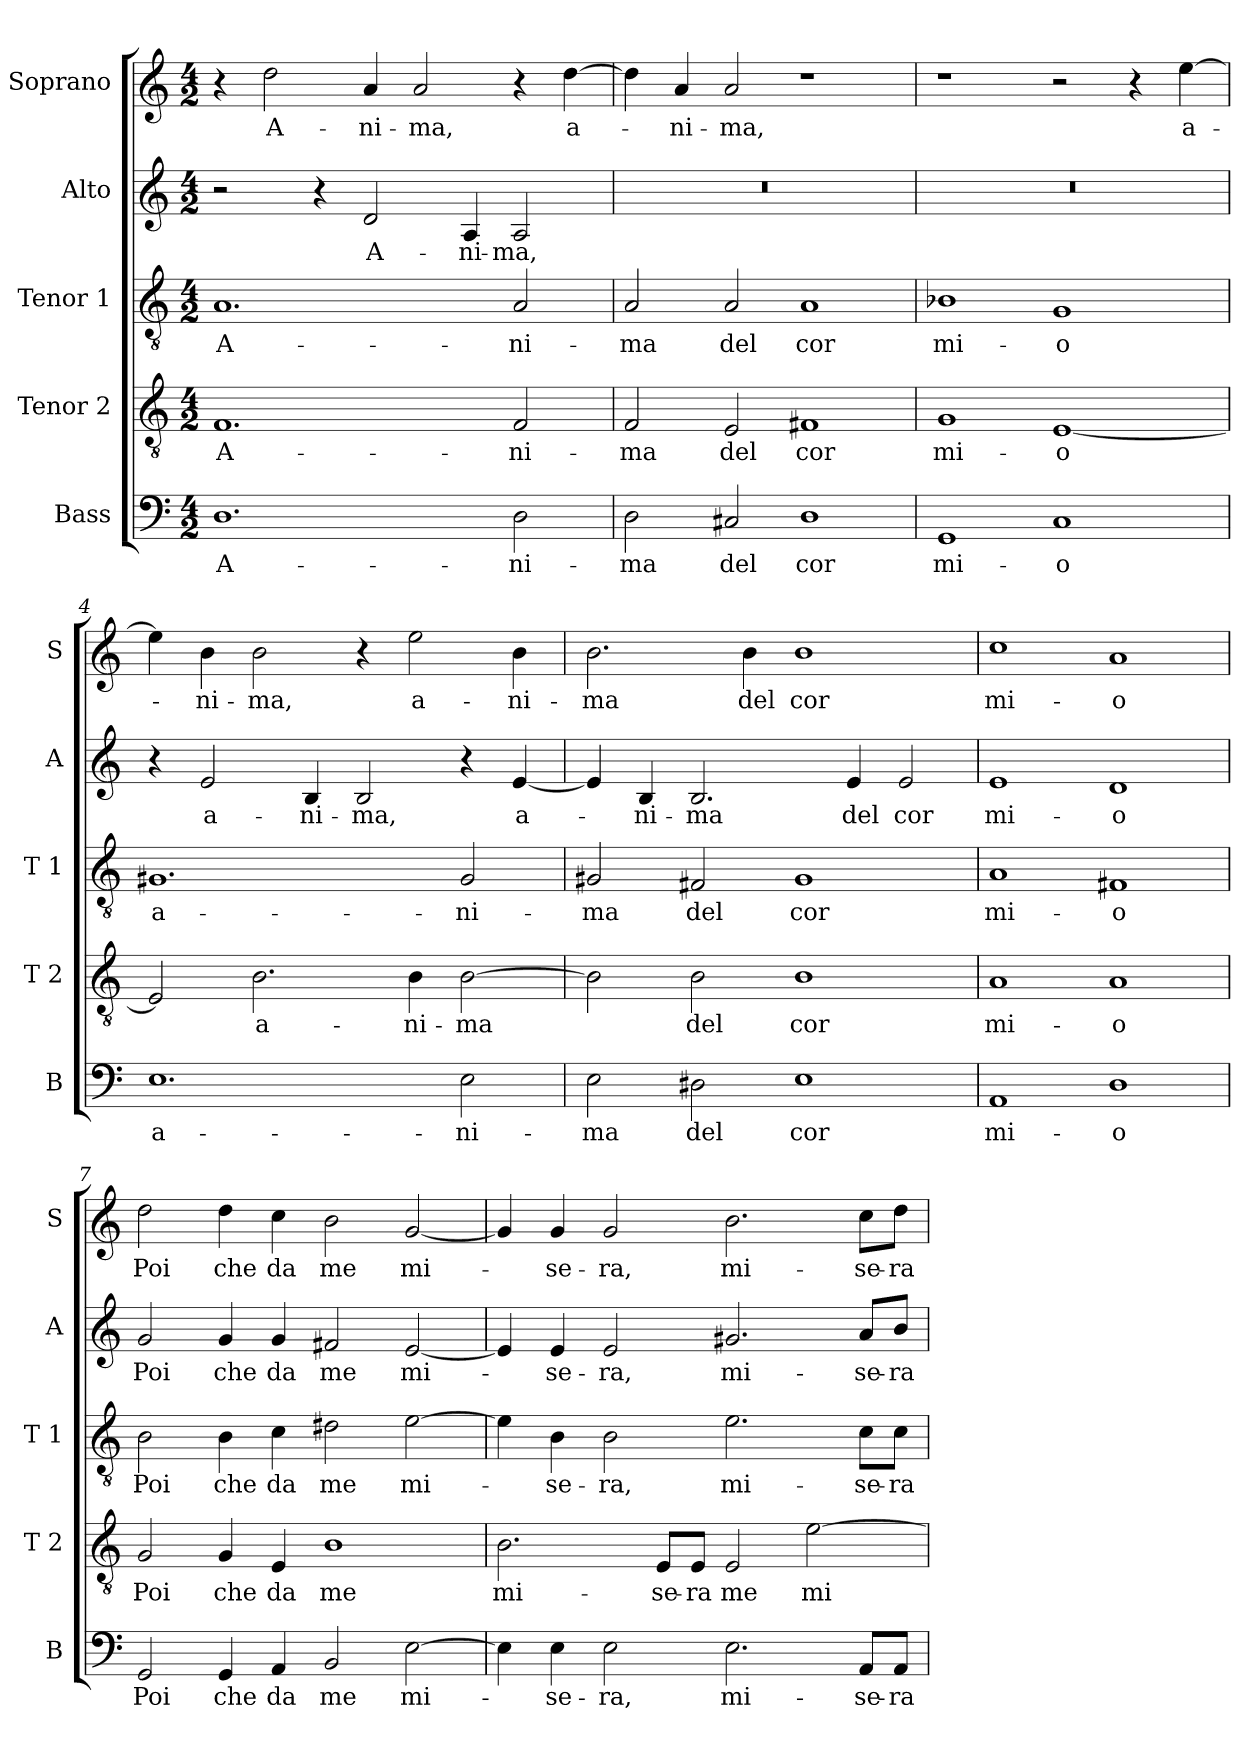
**kern	**text	**kern	**text	**kern	**text	**kern	**text	**kern	**text
*part5	*part5	*part4	*part4	*part3	*part3	*part2	*part2	*part1	*part1
*staff5	*staff5	*staff4	*staff4	*staff3	*staff3	*staff2	*staff2	*staff1	*staff1
*I"Bass	*	*I"Tenor 2	*	*I"Tenor 1	*	*I"Alto	*	*I"Soprano	*
*I'B	*	*I'T 2	*	*I'T 1	*	*I'A	*	*I'S	*
*clefF4	*	*clefGv2	*	*clefGv2	*	*clefG2	*	*clefG2	*
*k[]	*	*k[]	*	*k[]	*	*k[]	*	*k[]	*
*M4/2	*	*M4/2	*	*M4/2	*	*M4/2	*	*M4/2	*
*MM120	*	*MM120	*	*MM120	*	*MM120	*	*MM120	*
=1	=1	=1	=1	=1	=1	=1	=1	=1	=1
!	!LO:LY:b	!	!LO:LY:b	!	!LO:LY:b	!	!	!	!
1.D	A-	1.F	A-	1.A	A-	2r	.	4r	.
!	!	!	!	!	!	!	!	!	!LO:LY:b
.	.	.	.	.	.	.	.	2dd\	A-
.	.	.	.	.	.	4r	.	.	.
!	!	!	!	!	!	!	!LO:LY:b	!	!LO:LY:b
.	.	.	.	.	.	2d/	A-	4a/	-ni-
!	!	!	!	!	!	!	!	!	!LO:LY:b
.	.	.	.	.	.	.	.	2a/	-ma,
!	!	!	!	!	!	!	!LO:LY:b	!	!
.	.	.	.	.	.	4A/	-ni-	.	.
!	!LO:LY:b	!	!LO:LY:b	!	!LO:LY:b	!	!LO:LY:b	!	!
2D\	-ni-	2F/	-ni-	2A/	-ni-	2A/	-ma,	4r	.
!	!	!	!	!	!	!	!	!	!LO:LY:b
.	.	.	.	.	.	.	.	[4dd\	a-
=2	=2	=2	=2	=2	=2	=2	=2	=2	=2
!	!LO:LY:b	!	!LO:LY:b	!	!LO:LY:b	!	!	!	!
2D\	-ma	2F/	-ma	2A/	-ma	0r	.	4dd\]	.
!	!	!	!	!	!	!	!	!	!LO:LY:b
.	.	.	.	.	.	.	.	4a/	-ni-
!	!LO:LY:b	!	!LO:LY:b	!	!LO:LY:b	!	!	!	!LO:LY:b
2C#X/	del	2E/	del	2A/	del	.	.	2a/	-ma,
!	!LO:LY:b	!	!LO:LY:b	!	!LO:LY:b	!	!	!	!
1D	cor	1F#X	cor	1A	cor	.	.	1r	.
=3	=3	=3	=3	=3	=3	=3	=3	=3	=3
!	!LO:LY:b	!	!LO:LY:b	!	!LO:LY:b	!	!	!	!
1GG	mi-	1G	mi-	1B-X	mi-	0r	.	1r	.
!	!LO:LY:b	!	!LO:LY:b	!	!LO:LY:b	!	!	!	!
1C	-o	[1E	-o	1G	-o	.	.	2r	.
.	.	.	.	.	.	.	.	4r	.
!	!	!	!	!	!	!	!	!	!LO:LY:b
.	.	.	.	.	.	.	.	[4ee\	a-
!!LO:LB:g=z
=4	=4	=4	=4	=4	=4	=4	=4	=4	=4
!	!LO:LY:b	!	!	!	!LO:LY:b	!	!	!	!
1.E	a-	2E/]	.	1.G#X	a-	4r	.	4ee\]	.
!	!	!	!	!	!	!	!LO:LY:b	!	!LO:LY:b
.	.	.	.	.	.	2e/	a-	4b\	-ni-
!	!	!	!LO:LY:b	!	!	!	!	!	!LO:LY:b
.	.	2.B\	a-	.	.	.	.	2b\	-ma,
!	!	!	!	!	!	!	!LO:LY:b	!	!
.	.	.	.	.	.	4B/	-ni-	.	.
!	!	!	!	!	!	!	!LO:LY:b	!	!
.	.	.	.	.	.	2B/	-ma,	4r	.
!	!	!	!LO:LY:b	!	!	!	!	!	!LO:LY:b
.	.	4B\	-ni-	.	.	.	.	2ee\	a-
!	!LO:LY:b	!	!LO:LY:b	!	!LO:LY:b	!	!	!	!
2E\	-ni-	[2B\	-ma	2G#/	-ni-	4r	.	.	.
!	!	!	!	!	!	!	!LO:LY:b	!	!LO:LY:b
.	.	.	.	.	.	[4e/	a-	4b\	-ni-
=5	=5	=5	=5	=5	=5	=5	=5	=5	=5
!	!LO:LY:b	!	!	!	!LO:LY:b	!	!	!	!LO:LY:b
2E\	-ma	2B\]	.	2G#X/	-ma	4e/]	.	2.b\	-ma
!	!	!	!	!	!	!	!LO:LY:b	!	!
.	.	.	.	.	.	4B/	-ni-	.	.
!	!LO:LY:b	!	!LO:LY:b	!	!LO:LY:b	!	!LO:LY:b	!	!
2D#X\	del	2B\	del	2F#X/	del	2.B/	-ma	.	.
!	!	!	!	!	!	!	!	!	!LO:LY:b
.	.	.	.	.	.	.	.	4b\	del
!	!LO:LY:b	!	!LO:LY:b	!	!LO:LY:b	!	!	!	!LO:LY:b
1E	cor	1B	cor	1G#	cor	.	.	1b	cor
!	!	!	!	!	!	!	!LO:LY:b	!	!
.	.	.	.	.	.	4e/	del	.	.
!	!	!	!	!	!	!	!LO:LY:b	!	!
.	.	.	.	.	.	2e/	cor	.	.
=6	=6	=6	=6	=6	=6	=6	=6	=6	=6
!	!LO:LY:b	!	!LO:LY:b	!	!LO:LY:b	!	!LO:LY:b	!	!LO:LY:b
1AA	mi-	1A	mi-	1A	mi-	1e	mi-	1cc	mi-
!	!LO:LY:b	!	!LO:LY:b	!	!LO:LY:b	!	!LO:LY:b	!	!LO:LY:b
1D	-o	1A	-o	1F#X	-o	1d	-o	1a	-o
=7	=7	=7	=7	=7	=7	=7	=7	=7	=7
!	!LO:LY:b	!	!LO:LY:b	!	!LO:LY:b	!	!LO:LY:b	!	!LO:LY:b
2GG/	Poi	2G/	Poi	2B\	Poi	2g/	Poi	2dd\	Poi
!	!LO:LY:b	!	!LO:LY:b	!	!LO:LY:b	!	!LO:LY:b	!	!LO:LY:b
4GG/	che	4G/	che	4B\	che	4g/	che	4dd\	che
!	!LO:LY:b	!	!LO:LY:b	!	!LO:LY:b	!	!LO:LY:b	!	!LO:LY:b
4AA/	da	4E/	da	4c\	da	4g/	da	4cc\	da
!	!LO:LY:b	!	!LO:LY:b	!	!LO:LY:b	!	!LO:LY:b	!	!LO:LY:b
2BB/	me	1B	me	2d#X\	me	2f#X/	me	2b\	me
!	!LO:LY:b	!	!	!	!LO:LY:b	!	!LO:LY:b	!	!LO:LY:b
[2E\	mi-	.	.	[2e\	mi-	[2e/	mi-	[2g/	mi-
!!LO:PB:g=z
=8	=8	=8	=8	=8	=8	=8	=8	=8	=8
!	!	!	!LO:LY:b	!	!	!	!	!	!
4E\]	.	2.B\	mi-	4e\]	.	4e/]	.	4g/]	.
!	!LO:LY:b	!	!	!	!LO:LY:b	!	!LO:LY:b	!	!LO:LY:b
4E\	-se-	.	.	4B\	-se-	4e/	-se-	4g/	-se-
!	!LO:LY:b	!	!	!	!LO:LY:b	!	!LO:LY:b	!	!LO:LY:b
2E\	-ra,	.	.	2B\	-ra,	2e/	-ra,	2g/	-ra,
!	!	!	!LO:LY:b	!	!	!	!	!	!
.	.	8E/L	-se-	.	.	.	.	.	.
!	!	!	!LO:LY:b	!	!	!	!	!	!
.	.	8E/J	-ra	.	.	.	.	.	.
!	!LO:LY:b	!	!LO:LY:b	!	!LO:LY:b	!	!LO:LY:b	!	!LO:LY:b
2.E\	mi-	2E/	me	2.e\	mi-	2.g#X/	mi-	2.b\	mi-
!	!	!	!LO:LY:b	!	!	!	!	!	!
.	.	[2e\	mi-	.	.	.	.	.	.
!	!LO:LY:b	!	!	!	!LO:LY:b	!	!LO:LY:b	!	!LO:LY:b
8AA/L	-se-	.	.	8c\L	-se-	8a/L	-se-	8cc\L	-se-
!	!LO:LY:b	!	!	!	!LO:LY:b	!	!LO:LY:b	!	!LO:LY:b
8AA/J	-ra	.	.	8c\J	-ra	8b/J	-ra	8dd\J	-ra
=	=	=	=	=	=	=	=	=	=
*-	*-	*-	*-	*-	*-	*-	*-	*-	*-
